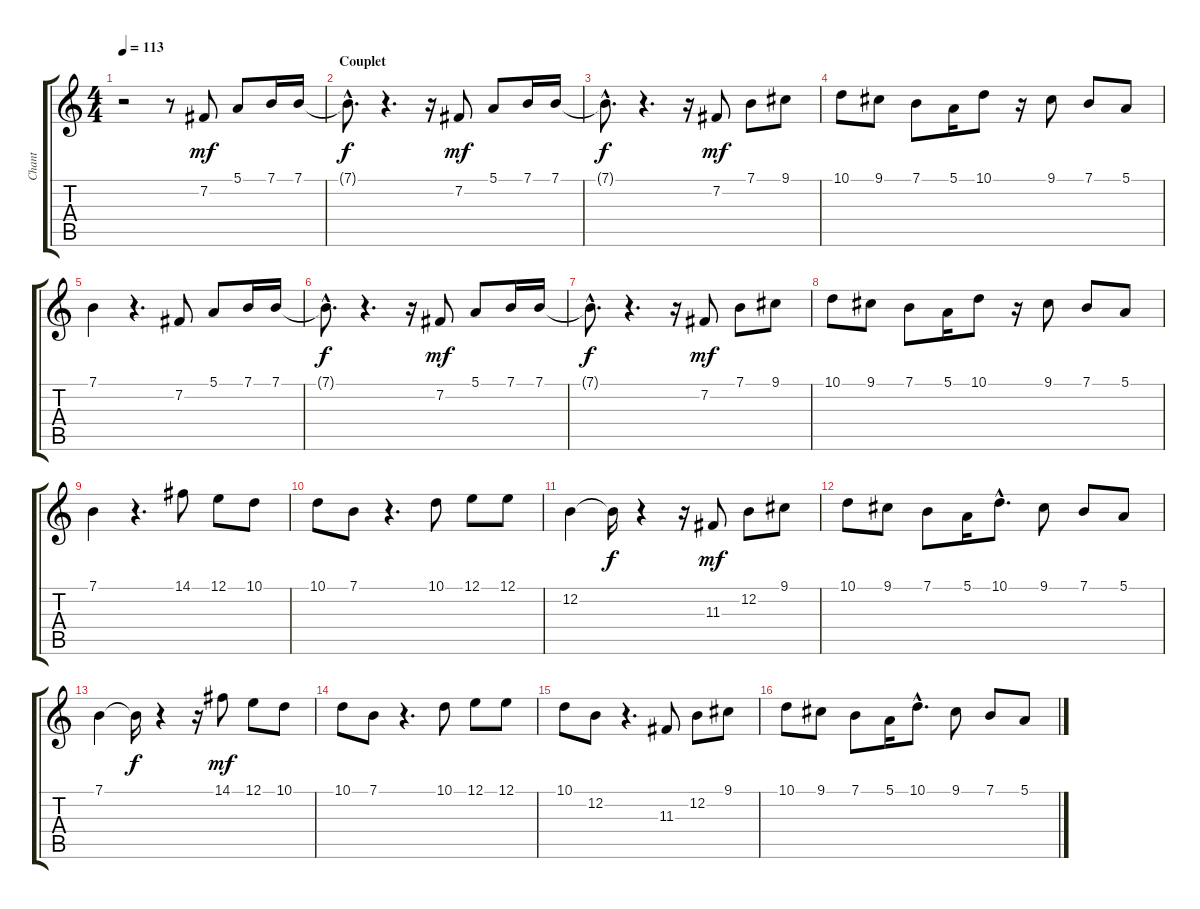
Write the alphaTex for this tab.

\track ("Chant" "Chant") {instrument brightacousticpiano}
\staff {score tabs}
\tuning (E4 B3 G3 D3 A2 E2) {hide}
\ts (4 4)
\tempo 113
\clef g2
\ks c
r.2{dy mf} r.8 7.2.8 5.1.8 7.1.16 7.1.16 |
\section ("" "Couplet")
7.1{hac t}.8{d dy f} r.4{d} r.16 7.2.8{dy mf} 5.1.8 7.1.16 7.1.16 |
7.1{hac t}.8{d dy f} r.4{d} r.16 7.2.8{dy mf} 7.1.8 9.1.8 |
10.1.8 9.1.8 7.1.8 5.1.16 10.1.8 r.16 9.1.8 7.1.8 5.1.8 |
7.1.4 r.4{d} 7.2.8 5.1.8 7.1.16 7.1.16 |
7.1{hac t}.8{d dy f} r.4{d} r.16 7.2.8{dy mf} 5.1.8 7.1.16 7.1.16 |
7.1{hac t}.8{d dy f} r.4{d} r.16 7.2.8{dy mf} 7.1.8 9.1.8 |
10.1.8 9.1.8 7.1.8 5.1.16 10.1.8 r.16 9.1.8 7.1.8 5.1.8 |
7.1.4 r.4{d} 14.1.8 12.1.8 10.1.8 |
10.1.8 7.1.8 r.4{d} 10.1.8 12.1.8 12.1.8 |
12.2.4 12.2{t}.16{dy f} r.4 r.16 11.3.8{dy mf} 12.2.8 9.1.8 |
10.1.8 9.1.8 7.1.8 5.1.16 10.1{hac}.8{d} 9.1.8 7.1.8 5.1.8 |
7.1.4 7.1{t}.16{dy f} r.4 r.16 14.1.8{dy mf} 12.1.8 10.1.8 |
10.1.8 7.1.8 r.4{d} 10.1.8 12.1.8 12.1.8 |
10.1.8 12.2.8 r.4{d} 11.3.8 12.2.8 9.1.8 |
10.1.8 9.1.8 7.1.8 5.1.16 10.1{hac}.8{d} 9.1.8 7.1.8 5.1.8
